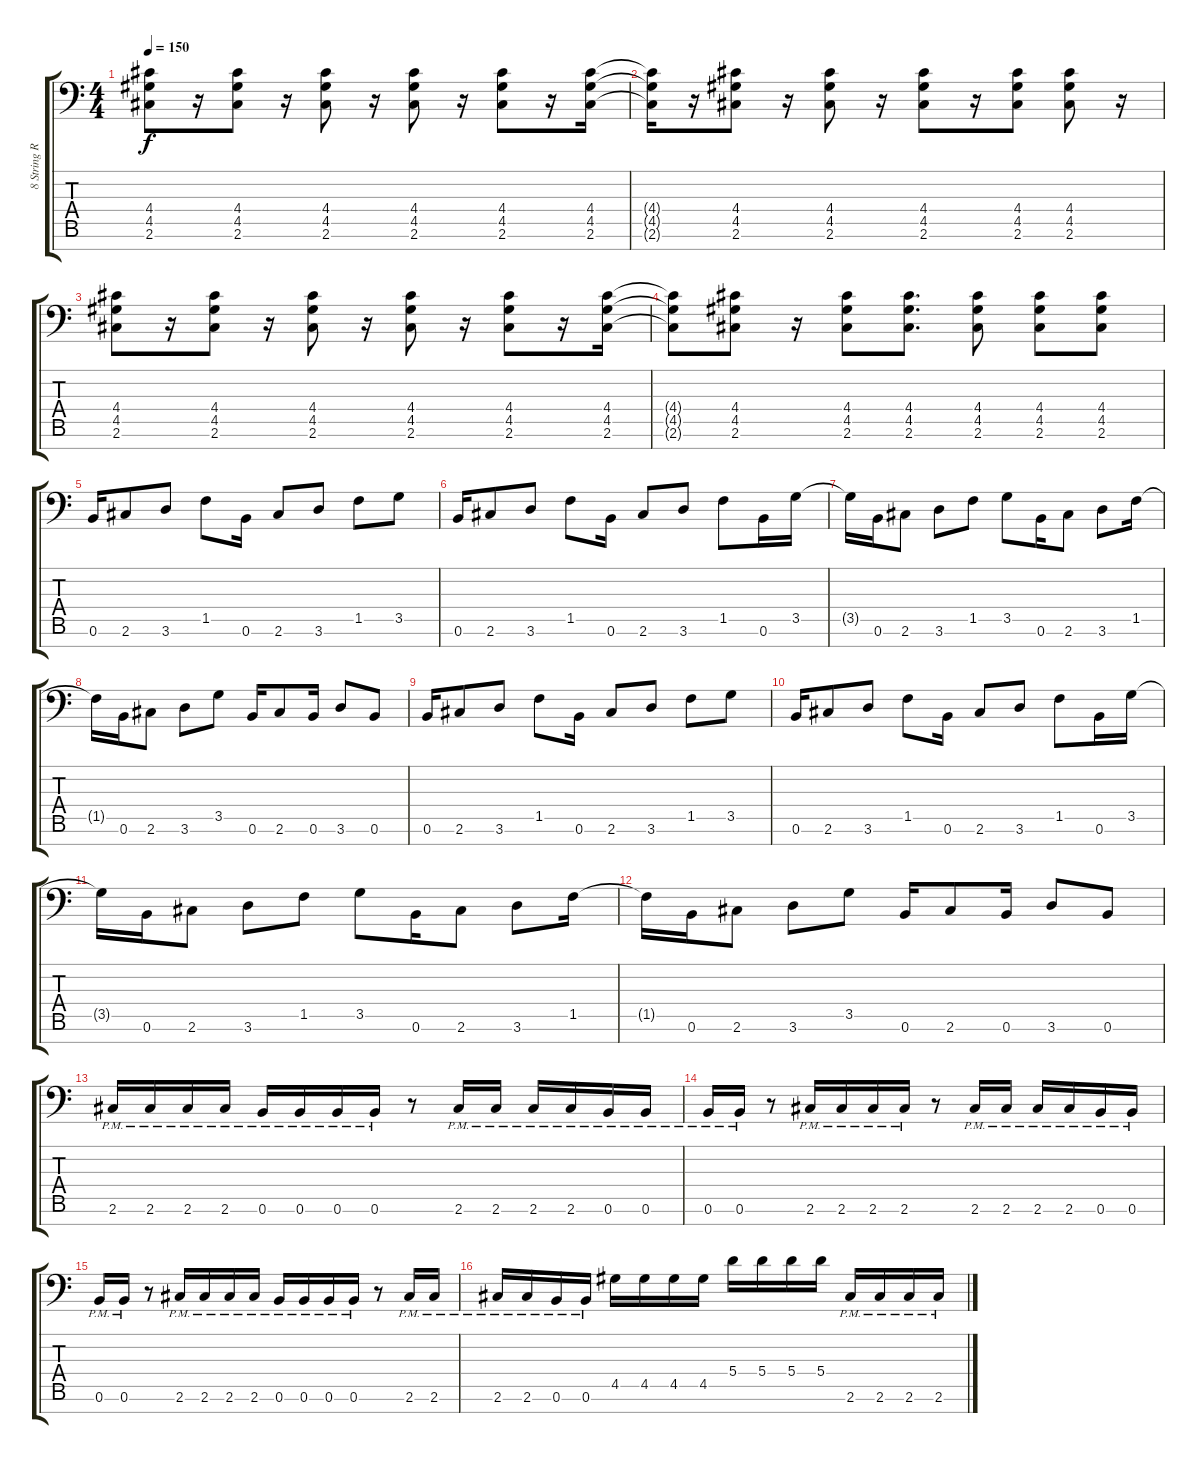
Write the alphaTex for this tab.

\track ("8 String Rhythm L" "8 String R") {instrument distortionguitar}
\staff {score tabs}
\tuning (B3 G3 D3 A2 E2 B1 Gb1) {hide}
\ts (4 4)
\tempo 150
\clef f4
\ks c
(4.4 4.5 2.6).8{dy f} r.16 (4.4 4.5 2.6).8 r.16 (4.4 4.5 2.6).8 r.16 (4.4 4.5 2.6).8 r.16 (4.4 4.5 2.6).8 r.16 (4.4 4.5 2.6).16 |
(4.4{t} 4.5{t} 2.6{t}).16 r.16 (4.4 4.5 2.6).8 r.16 (4.4 4.5 2.6).8 r.16 (4.4 4.5 2.6).8 r.16 (4.4 4.5 2.6).8 (4.4 4.5 2.6).8 r.16 |
(4.4 4.5 2.6).8 r.16 (4.4 4.5 2.6).8 r.16 (4.4 4.5 2.6).8 r.16 (4.4 4.5 2.6).8 r.16 (4.4 4.5 2.6).8 r.16 (4.4 4.5 2.6).16 |
(4.4{t} 4.5{t} 2.6{t}).8 (4.4 4.5 2.6).8 r.16 (4.4 4.5 2.6).8 (4.4 4.5 2.6).8{d} (4.4 4.5 2.6).8 (4.4 4.5 2.6).8 (4.4 4.5 2.6).8 |
0.6.16 2.6.8 3.6.8 1.5.8 0.6.16 2.6.8 3.6.8 1.5.8 3.5.8 |
0.6.16 2.6.8 3.6.8 1.5.8 0.6.16 2.6.8 3.6.8 1.5.8 0.6.16 3.5.16 |
3.5{t}.16 0.6.16 2.6.8 3.6.8 1.5.8 3.5.8 0.6.16 2.6.8 3.6.8 1.5.16 |
1.5{t}.16 0.6.16 2.6.8 3.6.8 3.5.8 0.6.16 2.6.8 0.6.16 3.6.8 0.6.8 |
0.6.16 2.6.8 3.6.8 1.5.8 0.6.16 2.6.8 3.6.8 1.5.8 3.5.8 |
0.6.16 2.6.8 3.6.8 1.5.8 0.6.16 2.6.8 3.6.8 1.5.8 0.6.16 3.5.16 |
3.5{t}.16 0.6.16 2.6.8 3.6.8 1.5.8 3.5.8 0.6.16 2.6.8 3.6.8 1.5.16 |
1.5{t}.16 0.6.16 2.6.8 3.6.8 3.5.8 0.6.16 2.6.8 0.6.16 3.6.8 0.6.8 |
2.6{pm}.16 2.6{pm}.16 2.6{pm}.16 2.6{pm}.16 0.6{pm}.16 0.6{pm}.16 0.6{pm}.16 0.6{pm}.16 r.8 2.6{pm}.16 2.6{pm}.16 2.6{pm}.16 2.6{pm}.16 0.6{pm}.16 0.6{pm}.16 |
0.6{pm}.16 0.6{pm}.16 r.8 2.6{pm}.16 2.6{pm}.16 2.6{pm}.16 2.6{pm}.16 r.8 2.6{pm}.16 2.6{pm}.16 2.6{pm}.16 2.6{pm}.16 0.6{pm}.16 0.6{pm}.16 |
0.6{pm}.16 0.6{pm}.16 r.8 2.6{pm}.16 2.6{pm}.16 2.6{pm}.16 2.6{pm}.16 0.6{pm}.16 0.6{pm}.16 0.6{pm}.16 0.6{pm}.16 r.8 2.6{pm}.16 2.6{pm}.16 |
2.6{pm}.16 2.6{pm}.16 0.6{pm}.16 0.6{pm}.16 4.5.16 4.5.16 4.5.16 4.5.16 5.4.16 5.4.16 5.4.16 5.4.16 2.6{pm}.16 2.6{pm}.16 2.6{pm}.16 2.6{pm}.16
